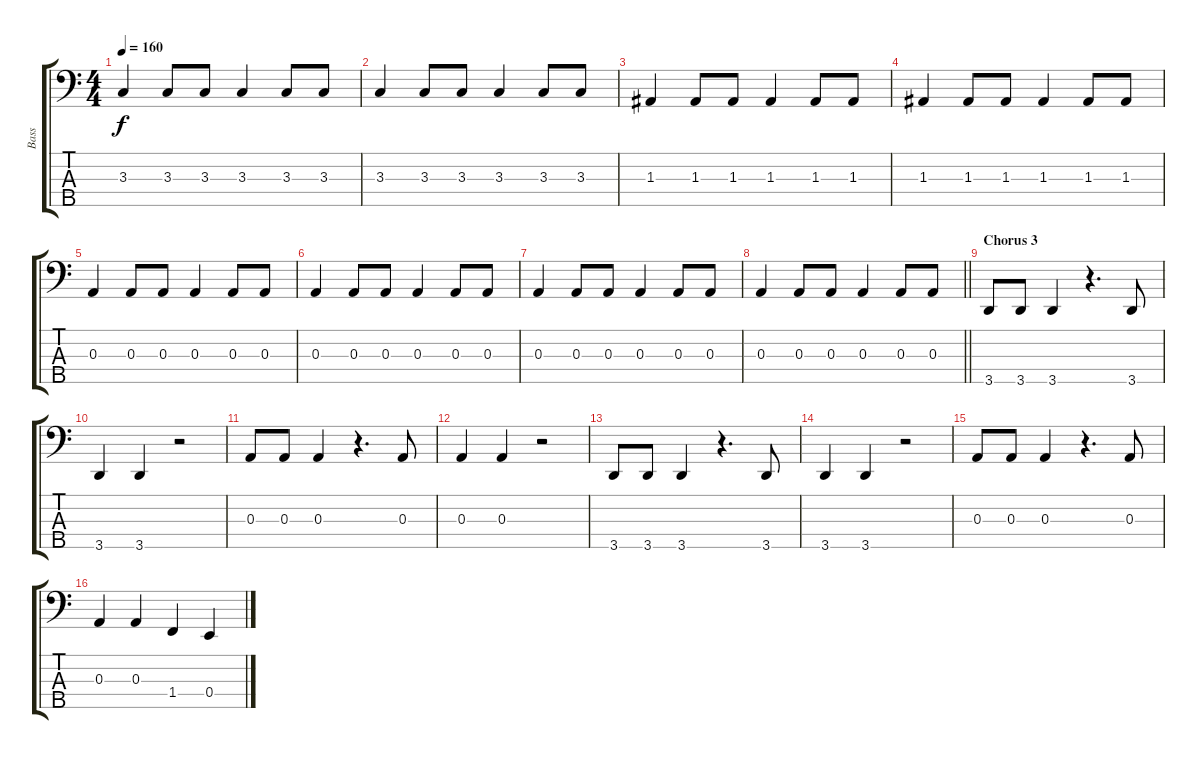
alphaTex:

\track ("Bass" "Bass") {instrument electricbassfinger}
\staff {score tabs}
\tuning (G2 D2 A1 E1 B0) {hide}
\ts (4 4)
\tempo 160
\clef f4
\ks c
3.3.4{dy f} 3.3.8 3.3.8 3.3.4 3.3.8 3.3.8 |
3.3.4 3.3.8 3.3.8 3.3.4 3.3.8 3.3.8 |
1.3.4 1.3.8 1.3.8 1.3.4 1.3.8 1.3.8 |
1.3.4 1.3.8 1.3.8 1.3.4 1.3.8 1.3.8 |
0.3.4 0.3.8 0.3.8 0.3.4 0.3.8 0.3.8 |
0.3.4 0.3.8 0.3.8 0.3.4 0.3.8 0.3.8 |
0.3.4 0.3.8 0.3.8 0.3.4 0.3.8 0.3.8 |
\barLineRight lightlight
0.3.4 0.3.8 0.3.8 0.3.4 0.3.8 0.3.8 |
\section ("" "Chorus 3")
3.5.8 3.5.8 3.5.4 r.4{d} 3.5.8 |
3.5.4 3.5.4 r.2 |
0.3.8 0.3.8 0.3.4 r.4{d} 0.3.8 |
0.3.4 0.3.4 r.2 |
3.5.8 3.5.8 3.5.4 r.4{d} 3.5.8 |
3.5.4 3.5.4 r.2 |
0.3.8 0.3.8 0.3.4 r.4{d} 0.3.8 |
0.3.4 0.3.4 1.4.4 0.4.4
